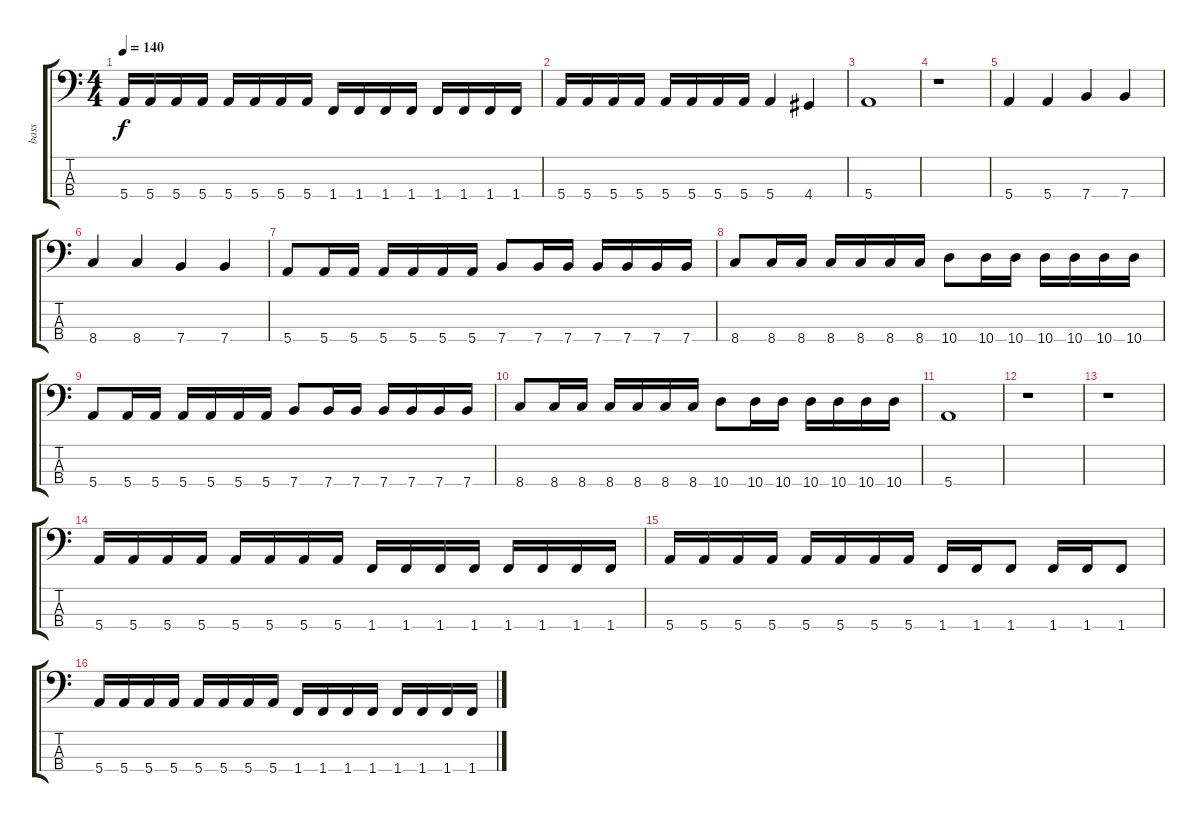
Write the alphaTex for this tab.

\track ("bass" "bass") {instrument electricbasspick}
\staff {score tabs}
\tuning (G2 D2 A1 E1) {hide}
\ts (4 4)
\tempo 140
\clef f4
\ks c
5.4.16{dy f} 5.4.16 5.4.16 5.4.16 5.4.16 5.4.16 5.4.16 5.4.16 1.4.16 1.4.16 1.4.16 1.4.16 1.4.16 1.4.16 1.4.16 1.4.16 |
5.4.16 5.4.16 5.4.16 5.4.16 5.4.16 5.4.16 5.4.16 5.4.16 5.4.4 4.4.4 |
5.4.1 |
r.1 |
5.4.4 5.4.4 7.4.4 7.4.4 |
8.4.4 8.4.4 7.4.4 7.4.4 |
5.4.8 5.4.16 5.4.16 5.4.16 5.4.16 5.4.16 5.4.16 7.4.8 7.4.16 7.4.16 7.4.16 7.4.16 7.4.16 7.4.16 |
8.4.8 8.4.16 8.4.16 8.4.16 8.4.16 8.4.16 8.4.16 10.4.8 10.4.16 10.4.16 10.4.16 10.4.16 10.4.16 10.4.16 |
5.4.8 5.4.16 5.4.16 5.4.16 5.4.16 5.4.16 5.4.16 7.4.8 7.4.16 7.4.16 7.4.16 7.4.16 7.4.16 7.4.16 |
8.4.8 8.4.16 8.4.16 8.4.16 8.4.16 8.4.16 8.4.16 10.4.8 10.4.16 10.4.16 10.4.16 10.4.16 10.4.16 10.4.16 |
5.4.1 |
r.1 |
r.1 |
5.4.16 5.4.16 5.4.16 5.4.16 5.4.16 5.4.16 5.4.16 5.4.16 1.4.16 1.4.16 1.4.16 1.4.16 1.4.16 1.4.16 1.4.16 1.4.16 |
5.4.16 5.4.16 5.4.16 5.4.16 5.4.16 5.4.16 5.4.16 5.4.16 1.4.16 1.4.16 1.4.8 1.4.16 1.4.16 1.4.8 |
5.4.16 5.4.16 5.4.16 5.4.16 5.4.16 5.4.16 5.4.16 5.4.16 1.4.16 1.4.16 1.4.16 1.4.16 1.4.16 1.4.16 1.4.16 1.4.16
